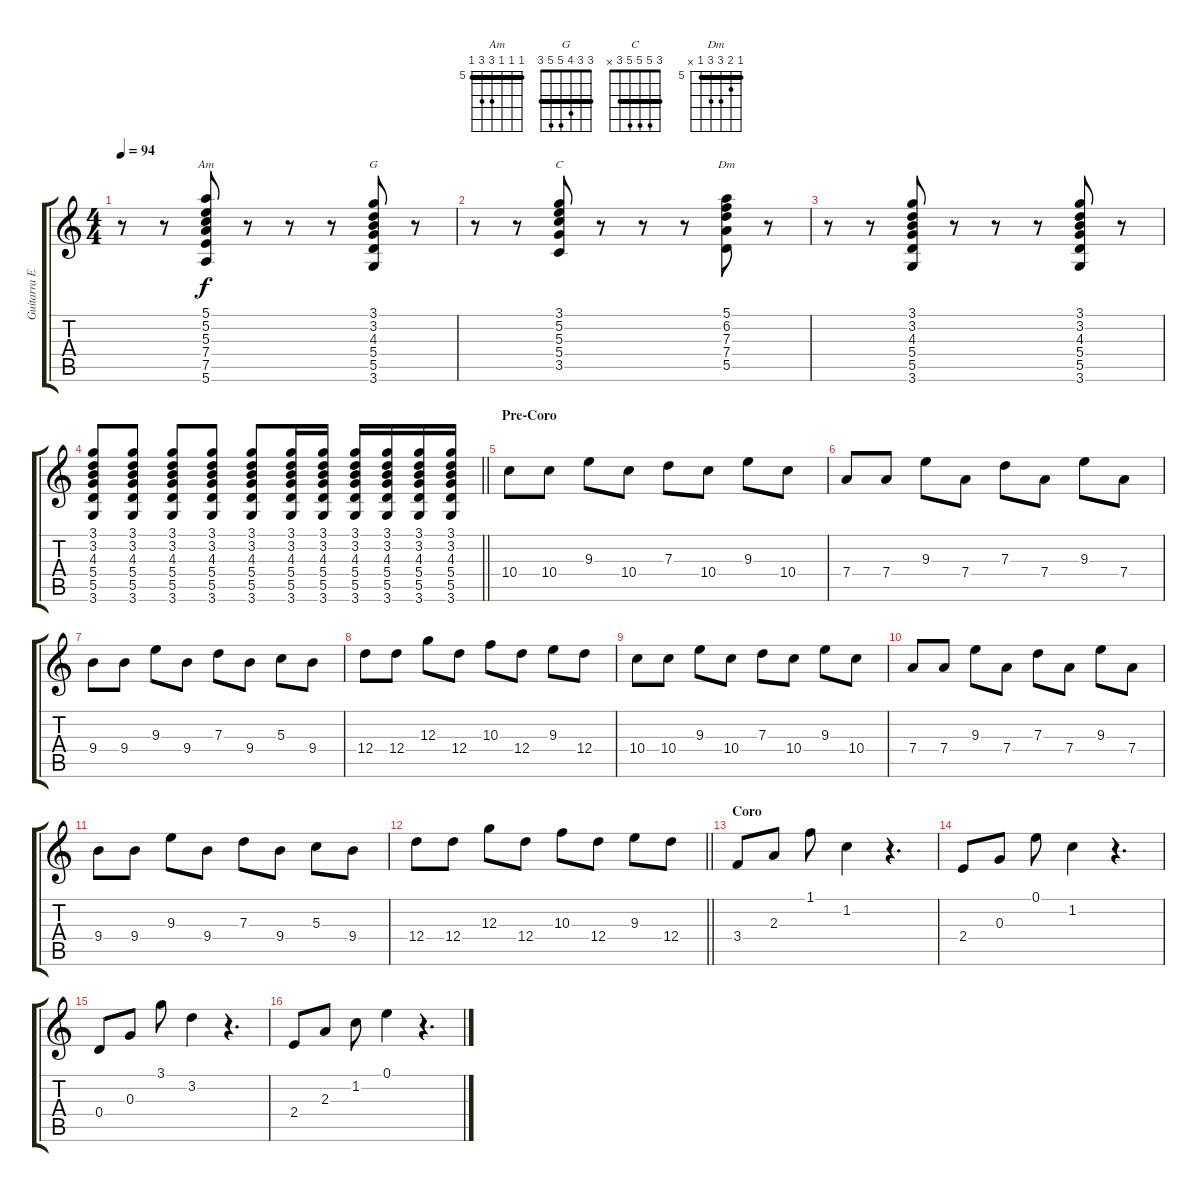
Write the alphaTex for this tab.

\track ("Guitarra Electrica" "Guitarra E") {instrument electricguitarjazz}
\staff {score tabs}
\tuning (E4 B3 G3 D3 A2 E2) {hide}
\chord ("Am" 5 5 5 7 7 5) {firstfret 5 barre 5}
\chord ("G" 3 3 4 5 5 3) {barre 3}
\chord ("C" 3 5 5 5 3 x) {barre 3}
\chord ("Dm" 5 6 7 7 5 x) {firstfret 5 barre 5}
\ts (4 4)
\tempo 94
\clef g2
\ks c
r.8{dy f} r.8 (5.1 5.2 5.3 7.4 7.5 5.6).8{ch "Am"} r.8 r.8 r.8 (3.1 3.2 4.3 5.4 5.5 3.6).8{ch "G"} r.8 |
r.8 r.8 (3.1 5.2 5.3 5.4 3.5).8{ch "C"} r.8 r.8 r.8 (5.1 6.2 7.3 7.4 5.5).8{ch "Dm"} r.8 |
r.8 r.8 (3.1 3.2 4.3 5.4 5.5 3.6).8 r.8 r.8 r.8 (3.1 3.2 4.3 5.4 5.5 3.6).8 r.8 |
\barLineRight lightlight
(3.1 3.2 4.3 5.4 5.5 3.6).8 (3.1 3.2 4.3 5.4 5.5 3.6).8 (3.1 3.2 4.3 5.4 5.5 3.6).8 (3.1 3.2 4.3 5.4 5.5 3.6).8 (3.1 3.2 4.3 5.4 5.5 3.6).8 (3.1 3.2 4.3 5.4 5.5 3.6).16 (3.1 3.2 4.3 5.4 5.5 3.6).16 (3.1 3.2 4.3 5.4 5.5 3.6).16 (3.1 3.2 4.3 5.4 5.5 3.6).16 (3.1 3.2 4.3 5.4 5.5 3.6).16 (3.1 3.2 4.3 5.4 5.5 3.6).16 |
\section ("" "Pre-Coro")
10.4.8 10.4.8 9.3.8 10.4.8 7.3.8 10.4.8 9.3.8 10.4.8 |
7.4.8 7.4.8 9.3.8 7.4.8 7.3.8 7.4.8 9.3.8 7.4.8 |
9.4.8 9.4.8 9.3.8 9.4.8 7.3.8 9.4.8 5.3.8 9.4.8 |
12.4.8 12.4.8 12.3.8 12.4.8 10.3.8 12.4.8 9.3.8 12.4.8 |
10.4.8 10.4.8 9.3.8 10.4.8 7.3.8 10.4.8 9.3.8 10.4.8 |
7.4.8 7.4.8 9.3.8 7.4.8 7.3.8 7.4.8 9.3.8 7.4.8 |
9.4.8 9.4.8 9.3.8 9.4.8 7.3.8 9.4.8 5.3.8 9.4.8 |
\barLineRight lightlight
12.4.8 12.4.8 12.3.8 12.4.8 10.3.8 12.4.8 9.3.8 12.4.8 |
\section ("" "Coro")
3.4.8 2.3.8 1.1.8 1.2.4 r.4{d} |
2.4.8 0.3.8 0.1.8 1.2.4 r.4{d} |
0.4.8 0.3.8 3.1.8 3.2.4 r.4{d} |
2.4.8 2.3.8 1.2.8 0.1.4 r.4{d}
